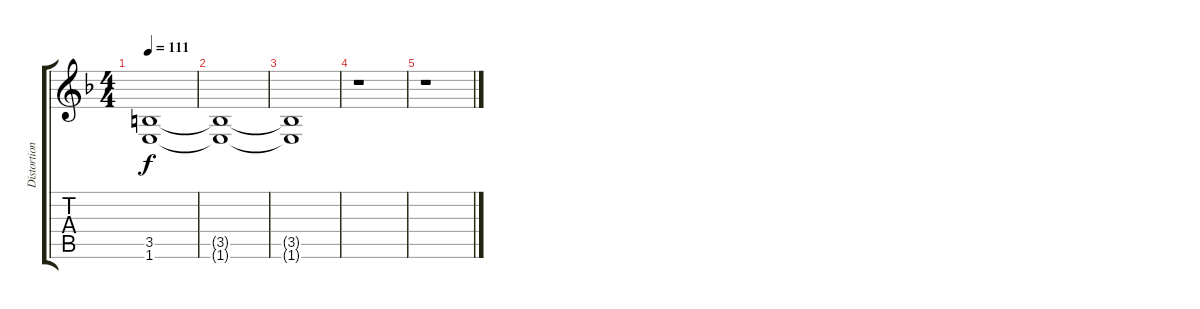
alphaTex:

\track ("Distortion" "Distortion") {instrument distortionguitar}
\staff {score tabs}
\tuning (Eb4 Bb3 Gb3 Db3 Ab2 Eb2) {hide}
\ts (4 4)
\tempo 111
\clef g2
\ks f
(3.5{t} 1.6{t}).1{dy f} |
(3.5{t} 1.6{t}).1 |
(3.5{t} 1.6{t}).1 |
r.1 |
r.1
